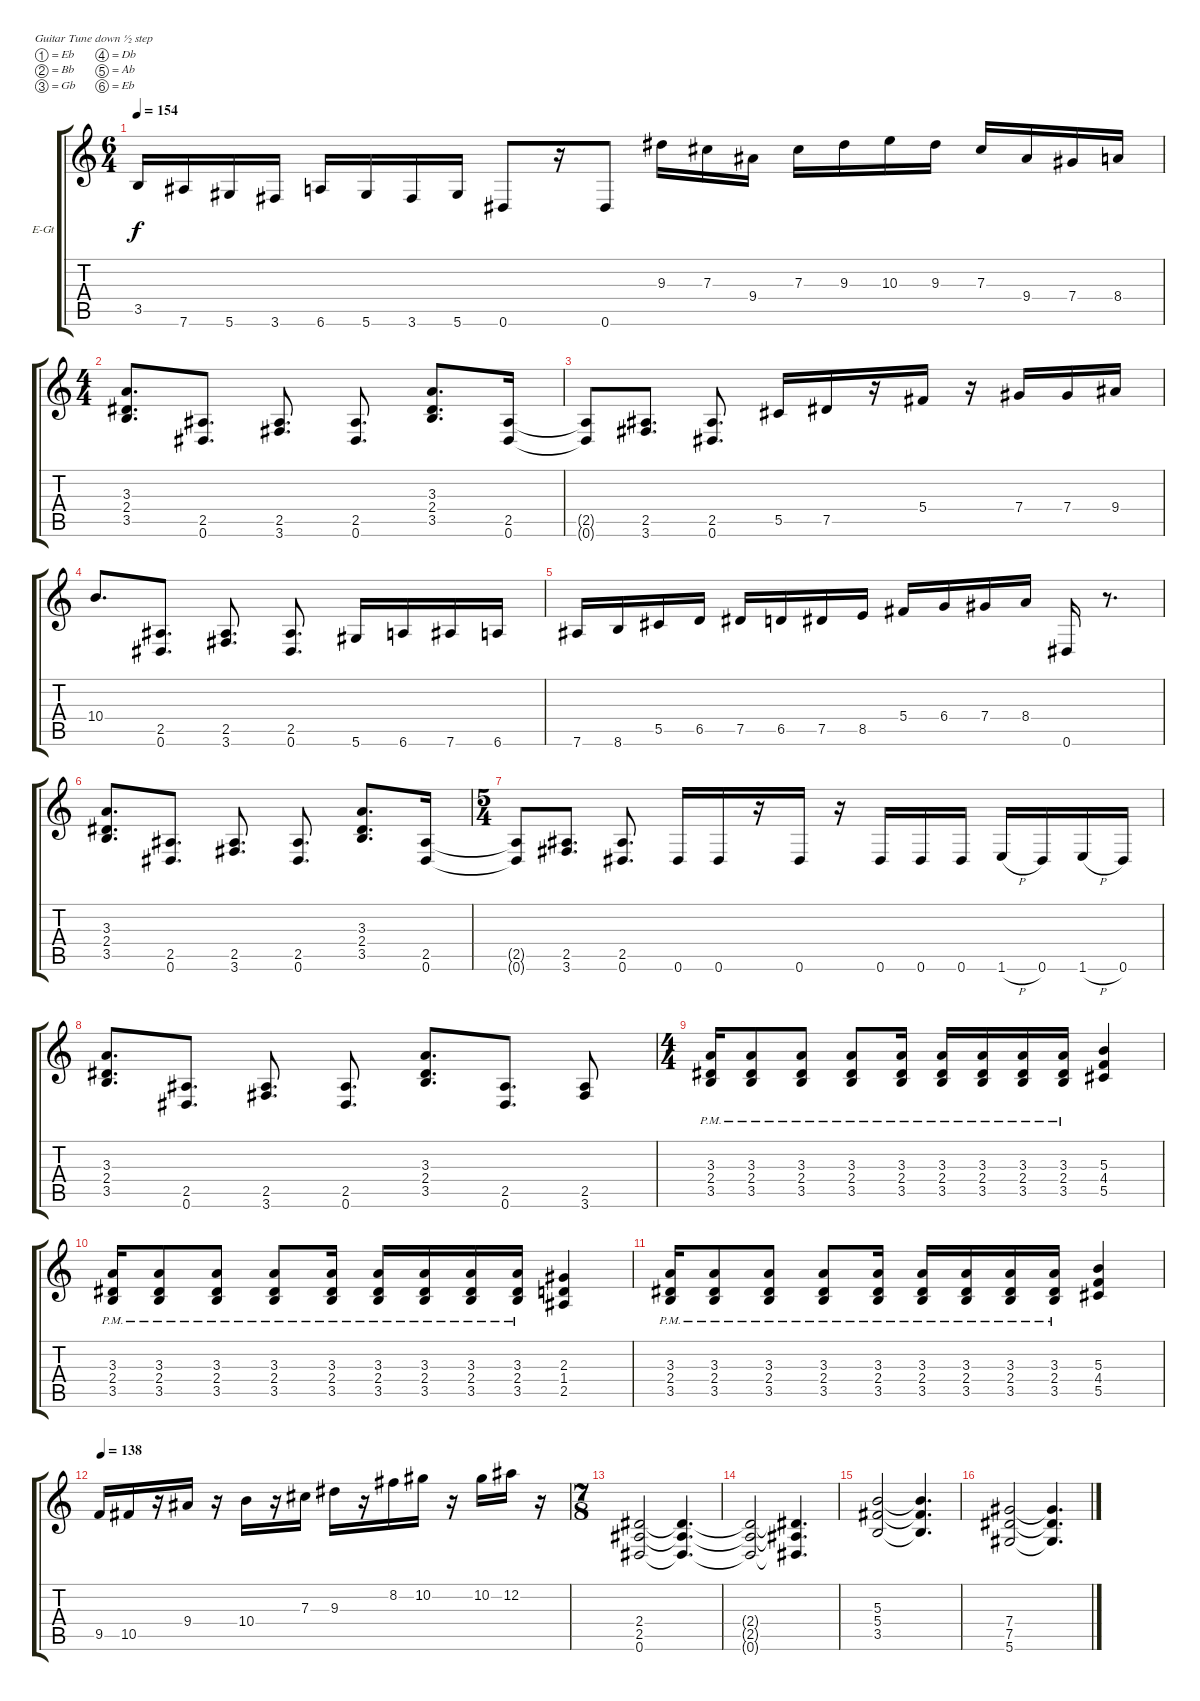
\defaultSystemsLayout 4
\bracketExtendMode groupsimilarinstruments
\firstSystemTrackNameOrientation horizontal
\otherSystemsTrackNameOrientation horizontal
\track ("Tim Millar" "E-Gt") {instrument distortionguitar}
\staff {score tabs}
\tuning (Eb4 Bb3 Gb3 Db3 Ab2 Eb2)
\ts (6 4)
\tempo 154
\clef g2
\ks c
3.5.16{dy f} 7.6.16 5.6.16 3.6.16 6.6.16 5.6.16 3.6.16 5.6.16 0.6.8 r.16 0.6.8 9.3.16 7.3.16 9.4.16 7.3.16 9.3.16 10.3.16 9.3.16 7.3.16 9.4.16 7.4.16 8.4.16 |
\ts (4 4)
(3.5 2.4 3.3).8{d} (0.6 2.5).8{d} (3.6 2.5).8{d} (2.5 0.6).8{d} (3.5 2.4 3.3).8{d} (0.6 2.5).16 |
(0.6{t} 2.5{t}).8 (3.6 2.5).8{d} (2.5 0.6).8{d} 5.5.16 7.5.16 r.16 5.4.16 r.16 7.4.16 7.4.16 9.4.16 |
10.4.8{d} (2.5 0.6).8{d} (3.6 2.5).8{d} (2.5 0.6).8{d} 5.6.16 6.6.16 7.6.16 6.6.16 |
7.6.16 8.6.16 5.5.16 6.5.16 7.5.16 6.5.16 7.5.16 8.5.16 5.4.16 6.4.16 7.4.16 8.4.16 0.6.16 r.8{d} |
(3.5 2.4 3.3).8{d} (0.6 2.5).8{d} (2.5 3.6).8{d} (0.6 2.5).8{d} (3.5 2.4 3.3).8{d} (0.6 2.5).16 |
\ts (5 4)
(0.6{t} 2.5{t}).8 (3.6 2.5).8{d} (2.5 0.6).8{d} 0.6.16 0.6.16 r.16 0.6.16 r.16 0.6.16 0.6.16 0.6.16 1.6{h}.16 0.6.16 1.6{h}.16 0.6.16 |
(3.5 2.4 3.3).8{d} (0.6 2.5).8{d} (2.5 3.6).8{d} (0.6 2.5).8{d} (3.5 2.4 3.3).8{d} (2.5 0.6).8{d} (3.6 2.5).8 |
\ts (4 4)
(3.5{pm} 3.3{pm} 2.4{pm}).16 (3.5{pm} 3.3{pm} 2.4{pm}).8 (3.5{pm} 3.3{pm} 2.4{pm}).8 (3.5{pm} 3.3{pm} 2.4{pm}).8 (3.5{pm} 3.3{pm} 2.4{pm}).16 (3.5{pm} 3.3{pm} 2.4{pm}).16 (3.5{pm} 3.3{pm} 2.4{pm}).16 (3.5{pm} 3.3{pm} 2.4{pm}).16 (3.5{pm} 3.3{pm} 2.4{pm}).16 (5.5 4.4 5.3).4 |
(3.5{pm} 3.3{pm} 2.4{pm}).16 (3.5{pm} 3.3{pm} 2.4{pm}).8 (3.5{pm} 3.3{pm} 2.4{pm}).8 (3.5{pm} 3.3{pm} 2.4{pm}).8 (3.5{pm} 3.3{pm} 2.4{pm}).16 (3.5{pm} 3.3{pm} 2.4{pm}).16 (3.5{pm} 3.3{pm} 2.4{pm}).16 (3.5{pm} 3.3{pm} 2.4{pm}).16 (3.5{pm} 3.3{pm} 2.4{pm}).16 (2.5 1.4 2.3).4 |
(3.5{pm} 3.3{pm} 2.4{pm}).16 (3.5{pm} 3.3{pm} 2.4{pm}).8 (3.5{pm} 3.3{pm} 2.4{pm}).8 (3.5{pm} 3.3{pm} 2.4{pm}).8 (3.5{pm} 3.3{pm} 2.4{pm}).16 (3.5{pm} 3.3{pm} 2.4{pm}).16 (3.5{pm} 3.3{pm} 2.4{pm}).16 (3.5{pm} 3.3{pm} 2.4{pm}).16 (3.5{pm} 3.3{pm} 2.4{pm}).16 (5.5 4.4 5.3).4 |
\tempo (138 0.00625)
9.5.16 10.5.16 r.16 9.4.16 r.16 10.4.16 r.16 7.3.16 9.3.16 r.16 8.2.16 10.2.16 r.16 10.2.16 12.2.16 r.16 |
\ts (7 8)
(0.6 2.5 2.4).2 (0.6{t} 2.5{t} 2.4{t}).4{d} |
(0.6{t} 2.5{t} 2.4{t}).2 (0.6{t} 2.5{t} 2.4{t}).4{d} |
(3.5 5.4 5.3).2 (3.5{t} 5.4{t} 5.3{t}).4{d} |
(7.4 7.5 5.6).2 (7.4{t} 7.5{t} 5.6{t}).4{d}
